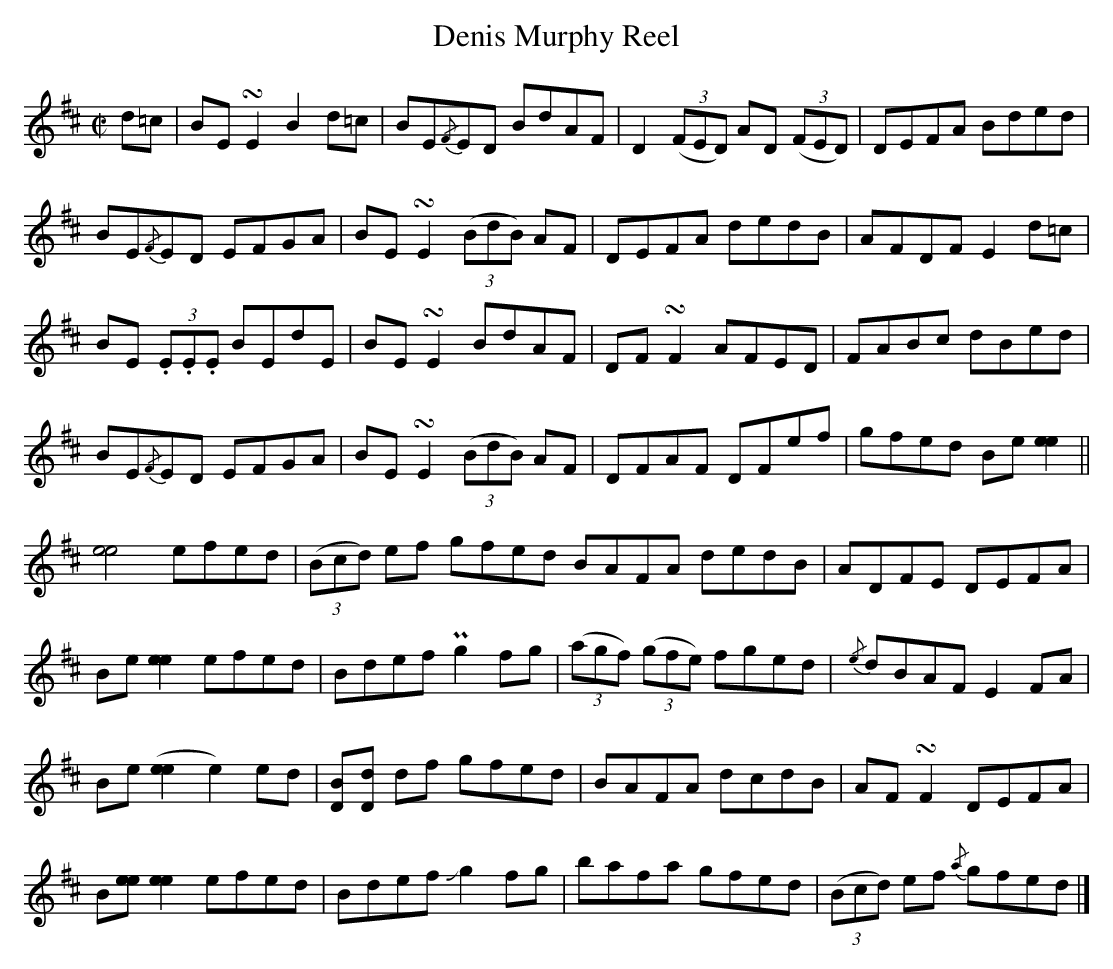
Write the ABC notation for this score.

X:1
U: ~ = !turn!
T:Denis Murphy Reel
L:1/8
M:C|
K:D
d=c | BE ~E2 B2 d=c | BE{/F}ED BdAF | D2 ((3FED) AD ((3FED) | DEFA Bded |
BE{/F}ED EFGA | BE ~E2 ((3BdB) AF | DEFA dedB | AFDF E2 d=c |
BE (3.E.E.E BEdE | BE ~E2 BdAF | DF ~F2 AFED | FABc dBed |
BE{/F}ED EFGA | BE ~E2 ((3BdB) AF | DFAF DFef | gfed Be [e2e2] ||
[e4e4] efed | ((3Bcd) ef gfed BAFA dedB | ADFE DEFA |
Be [e2e2] efed | Bdef Pg2 fg | ((3agf) ((3gfe) fged | {/e}dBAF E2 FA |
Be ([e2e2] e2) ed | [DB][Dd] df gfed | BAFA dcdB | AF ~F2 DEFA |
B[ee] [e2e2] efed | Bdef Jg2 fg | bafa gfed | ((3Bcd) ef {/a}gfed |]
